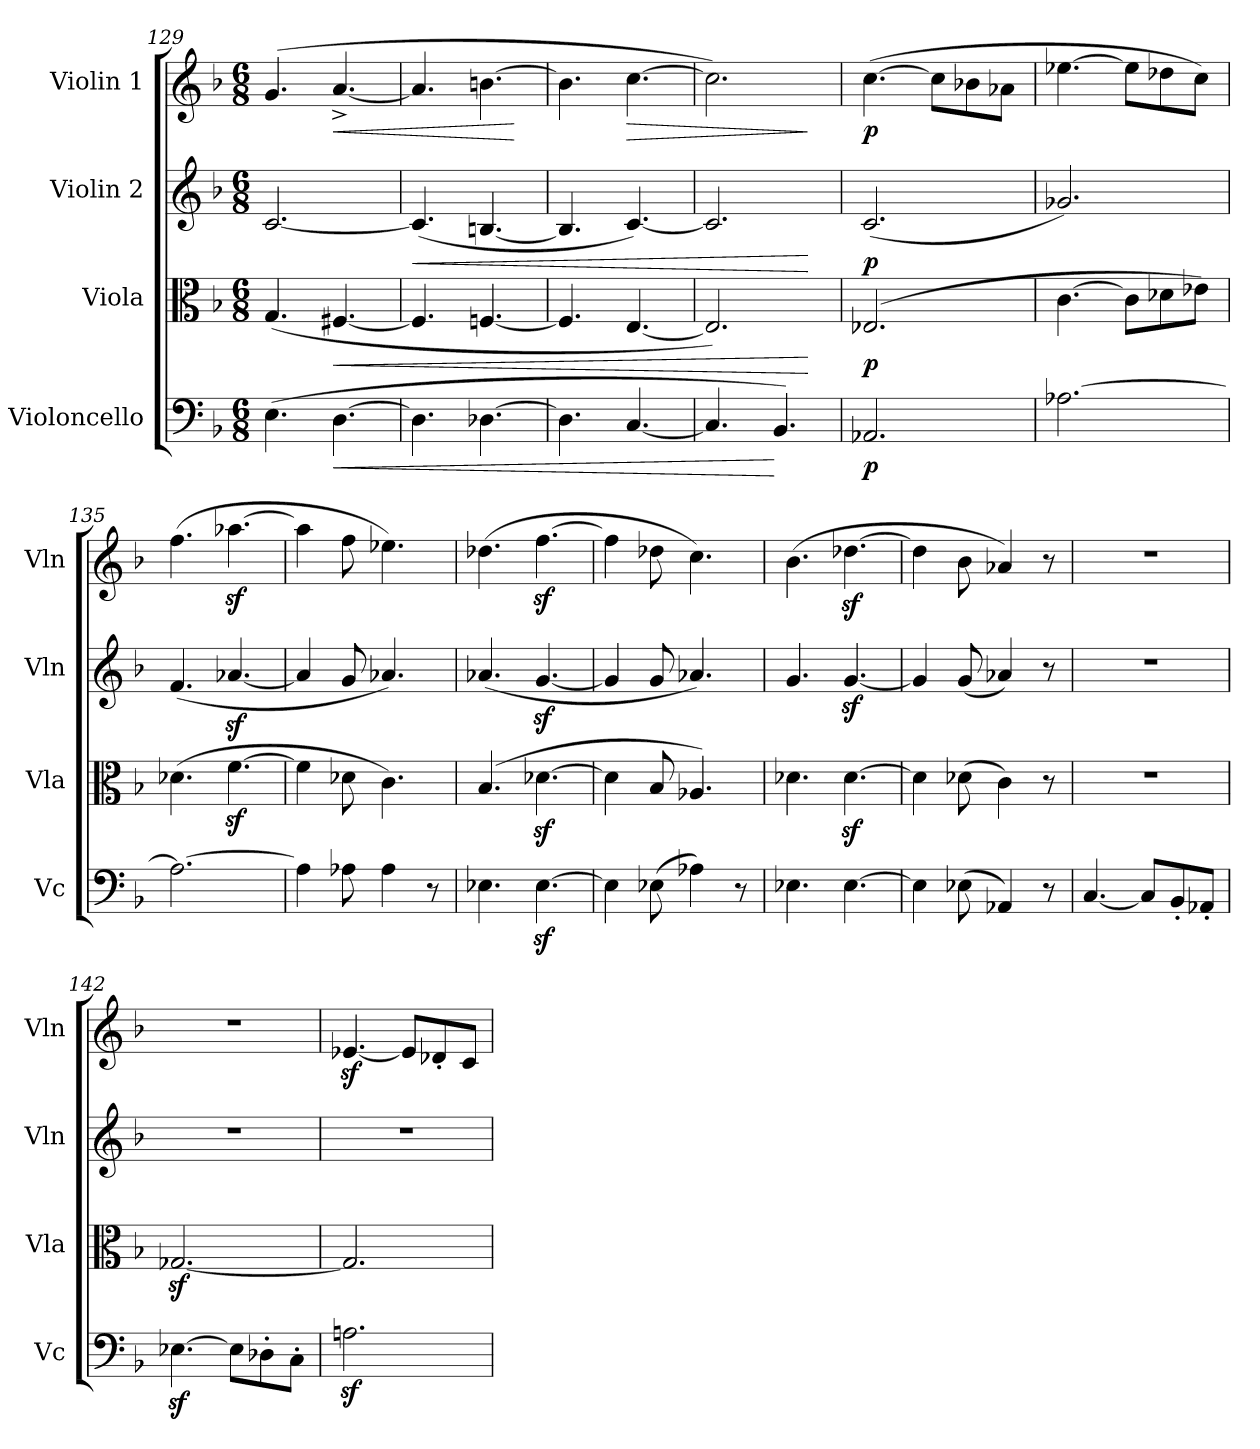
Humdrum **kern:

**kern	**dynam	**kern	**dynam	**kern	**dynam	**kern	**dynam
*part4	*part4	*part3	*part3	*part2	*part2	*part1	*part1
*staff4	*staff4	*staff3	*staff3	*staff2	*staff2	*staff1	*staff1
*I"Violoncello	*	*I"Viola	*	*I"Violin 2	*	*I"Violin 1	*
*I'Vc	*	*I'Vla	*	*I'Vln	*	*I'Vln	*
*clefF4	*	*clefC3	*	*clefG2	*	*clefG2	*
*k[b-]	*	*k[b-]	*	*k[b-]	*	*k[b-]	*
*M6/8	*	*M6/8	*	*M6/8	*	*M6/8	*
=129	=129	=129	=129	=129	=129	=129	=129
(4.E\	.	(4.G/	.	[2.c/	.	(4.g/	.
!	!LO:HP:b	!	!LO:HP:b	!	!	!	!LO:HP:b
[4.D\	<	[4.F#X/	<	.	.	[4.a^>/	<
=130	=130	=130	=130	=130	=130	=130	=130
!	!	!	!	!	!LO:HP:b	!	!
4.D\]	.	4.F#/]	.	(4.c/]	<	4.a/]	.
[4.D-X\	.	[4.Fn/	.	[4.Bn/	.	[4.bn\	.
.	.	.	.	.	.	.	[
=131	=131	=131	=131	=131	=131	=131	=131
4.D-\]	.	4.F/]	.	4.B/]	.	4.b\]	.
!	!	!	!	!	!	!	!LO:HP:b
[4.C/	.	[4.E/	.	[4.c/)	.	[4.cc\	>
=132	=132	=132	=132	=132	=132	=132	=132
4.C/]	.	2.E/])	.	2.c/]	.	2.cc\])	.
4.BB-/)	[	.	.	.	.	.	.
.	.	.	[	.	[	.	]
=133	=133	=133	=133	=133	=133	=133	=133
!	!LO:DY:b	!	!LO:DY:b	!	!LO:DY:b	!	!LO:DY:b
2.AA-X/	p	(2.E-X/	p	(2.c/	p	([4.cc\	p
.	.	.	.	.	.	8cc\L]	.
.	.	.	.	.	.	8b-X\	.
.	.	.	.	.	.	8a-X\J	.
=134	=134	=134	=134	=134	=134	=134	=134
[2.A-X\	.	[4.c\	.	2.g-X/)	.	[4.ee-X\	.
.	.	8c\L]	.	.	.	8ee-\L]	.
.	.	8d-X\	.	.	.	8dd-X\	.
.	.	8e-X\J)	.	.	.	8cc\J)	.
=135	=135	=135	=135	=135	=135	=135	=135
2.A-\_	.	(4.d-X\	.	(4.f/	.	(4.ff\	.
.	.	[4.fz<\	.	[4.a-Xz</	.	[4.aa-Xz<\	.
=136	=136	=136	=136	=136	=136	=136	=136
4A-\]	.	4f\]	.	4a-/]	.	4aa-\]	.
8A-X\	.	8d-X\	.	8g/	.	8ff\	.
4A-\	.	4.c\)	.	4.a-X/)	.	4.ee-X\)	.
8r	.	.	.	.	.	.	.
!!LO:LB:g=z
=137	=137	=137	=137	=137	=137	=137	=137
4.E-X\	.	(4.B-/	.	(4.a-X/	.	(4.dd-X\	.
[4.E-z<\	.	[4.d-Xz<\	.	[4.gz</	.	[4.ffz<\	.
=138	=138	=138	=138	=138	=138	=138	=138
4E-\]	.	4d-\]	.	4g/]	.	4ff\]	.
(8E-X\	.	8B-/	.	8g/	.	8dd-X\	.
4A-X\)	.	4.A-X/)	.	4.a-X/)	.	4.cc\)	.
8r	.	.	.	.	.	.	.
!!LO:PB:g=z
=139	=139	=139	=139	=139	=139	=139	=139
4.E-X\	.	4.d-X\	.	4.g/	.	(4.b-\	.
[4.E-\	.	[4.d-z<\	.	[4.gz</	.	[4.dd-Xz<\	.
=140	=140	=140	=140	=140	=140	=140	=140
4E-\]	.	4d-\]	.	4g/]	.	4dd-\]	.
(8E-X\	.	(8d-X\	.	(8g/	.	8b-\	.
4AA-X/)	.	4c\)	.	4a-X/)	.	4a-X/)	.
8r	.	8r	.	8r	.	8r	.
=141	=141	=141	=141	=141	=141	=141	=141
!	!LO:DY:b	!	!	!	!	!	!
[4.C/	other-dynamics	2.r	.	2.r	.	2.r	.
8C/L]	.	.	.	.	.	.	.
8BB-'/	.	.	.	.	.	.	.
8AA-X'/J	.	.	.	.	.	.	.
=142	=142	=142	=142	=142	=142	=142	=142
[4.E-Xz<\	.	[2.G-Xz</	.	2.r	.	2.r	.
8E-\L]	.	.	.	.	.	.	.
8D-X'\	.	.	.	.	.	.	.
8C'\J	.	.	.	.	.	.	.
=143	=143	=143	=143	=143	=143	=143	=143
2.Anz<\	.	2.G-/]	.	2.r	.	[4.e-Xz</	.
.	.	.	.	.	.	8e-/L]	.
.	.	.	.	.	.	8d-X'/	.
.	.	.	.	.	.	8c/J	.
=	=	=	=	=	=	=	=
*-	*-	*-	*-	*-	*-	*-	*-
